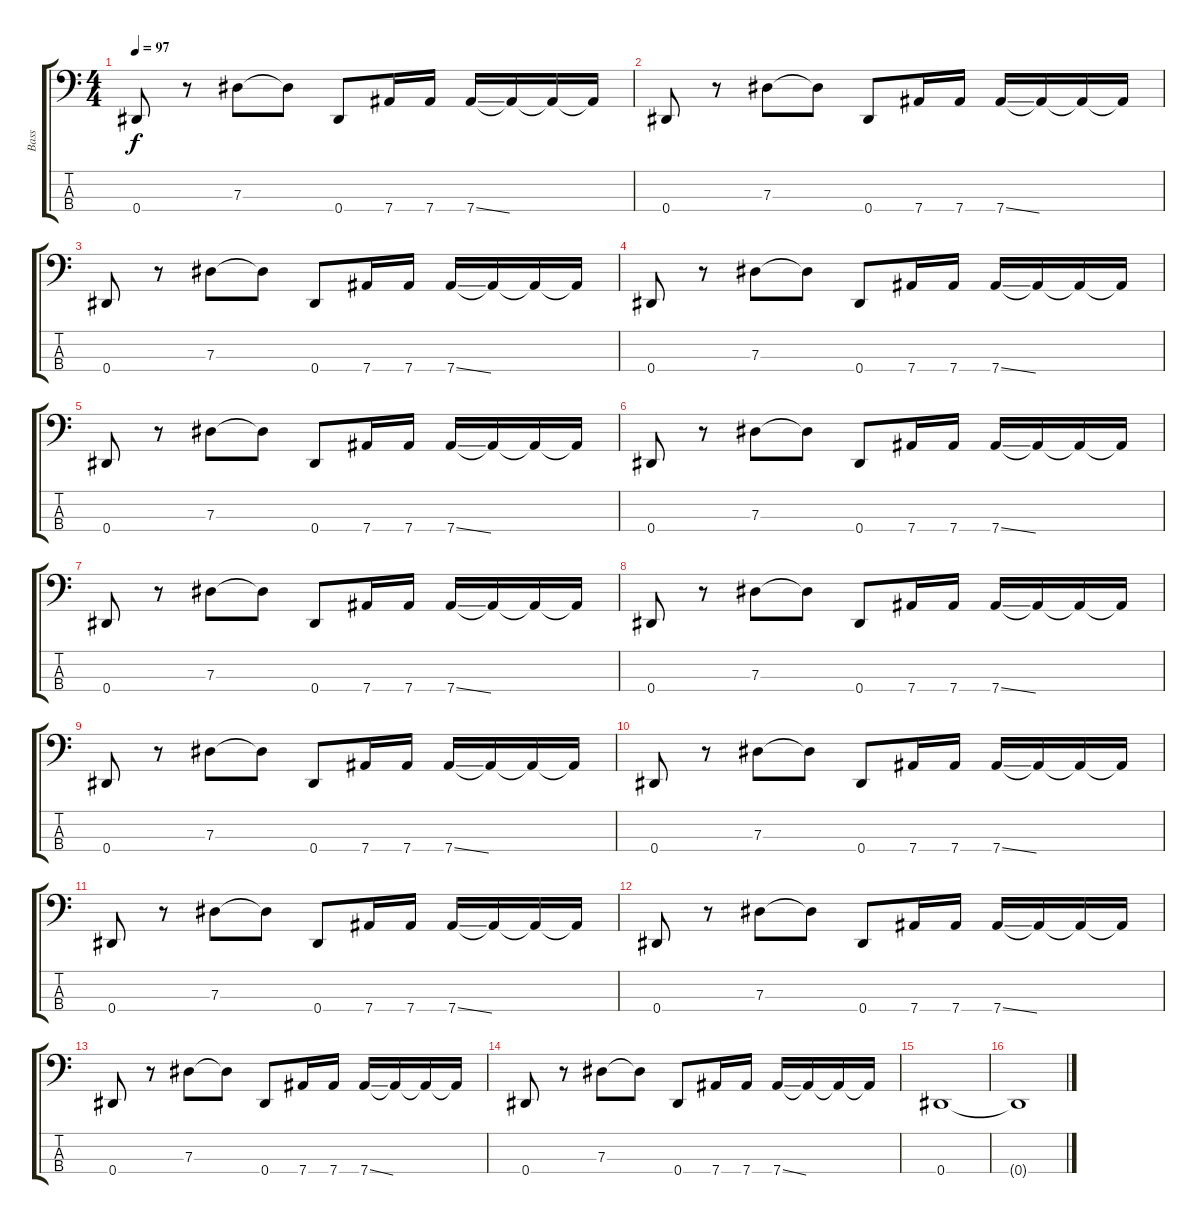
\track ("Bass" "Bass") {instrument electricbassfinger}
\staff {score tabs}
\tuning (Gb2 Db2 Ab1 Eb1) {hide}
\ts (4 4)
\tempo 97
\clef f4
\ks c
0.4.8{dy f} r.8 7.3.8 7.3{t}.8 0.4.8 7.4.16 7.4.16 7.4{ss}.16 7.4{t}.16 7.4{t}.16 7.4{t}.16 |
0.4.8 r.8 7.3.8 7.3{t}.8 0.4.8 7.4.16 7.4.16 7.4{ss}.16 7.4{t}.16 7.4{t}.16 7.4{t}.16 |
0.4.8 r.8 7.3.8 7.3{t}.8 0.4.8 7.4.16 7.4.16 7.4{ss}.16 7.4{t}.16 7.4{t}.16 7.4{t}.16 |
0.4.8 r.8 7.3.8 7.3{t}.8 0.4.8 7.4.16 7.4.16 7.4{ss}.16 7.4{t}.16 7.4{t}.16 7.4{t}.16 |
0.4.8 r.8 7.3.8 7.3{t}.8 0.4.8 7.4.16 7.4.16 7.4{ss}.16 7.4{t}.16 7.4{t}.16 7.4{t}.16 |
0.4.8 r.8 7.3.8 7.3{t}.8 0.4.8 7.4.16 7.4.16 7.4{ss}.16 7.4{t}.16 7.4{t}.16 7.4{t}.16 |
0.4.8 r.8 7.3.8 7.3{t}.8 0.4.8 7.4.16 7.4.16 7.4{ss}.16 7.4{t}.16 7.4{t}.16 7.4{t}.16 |
0.4.8 r.8 7.3.8 7.3{t}.8 0.4.8 7.4.16 7.4.16 7.4{ss}.16 7.4{t}.16 7.4{t}.16 7.4{t}.16 |
0.4.8 r.8 7.3.8 7.3{t}.8 0.4.8 7.4.16 7.4.16 7.4{ss}.16 7.4{t}.16 7.4{t}.16 7.4{t}.16 |
0.4.8 r.8 7.3.8 7.3{t}.8 0.4.8 7.4.16 7.4.16 7.4{ss}.16 7.4{t}.16 7.4{t}.16 7.4{t}.16 |
0.4.8 r.8 7.3.8 7.3{t}.8 0.4.8 7.4.16 7.4.16 7.4{ss}.16 7.4{t}.16 7.4{t}.16 7.4{t}.16 |
0.4.8 r.8 7.3.8 7.3{t}.8 0.4.8 7.4.16 7.4.16 7.4{ss}.16 7.4{t}.16 7.4{t}.16 7.4{t}.16 |
0.4.8 r.8 7.3.8 7.3{t}.8 0.4.8 7.4.16 7.4.16 7.4{ss}.16 7.4{t}.16 7.4{t}.16 7.4{t}.16 |
0.4.8 r.8 7.3.8 7.3{t}.8 0.4.8 7.4.16 7.4.16 7.4{ss}.16 7.4{t}.16 7.4{t}.16 7.4{t}.16 |
0.4.1 |
0.4{t}.1
